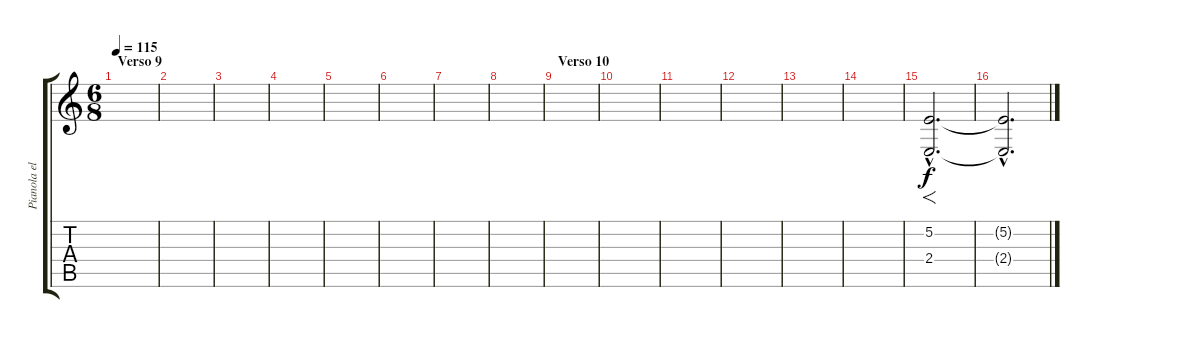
\track ("Pianola elettrica" "Pianola el") {instrument pad7halo}
\staff {score tabs}
\tuning (E4 B3 G3 D3 A2 E2) {hide}
\ts (6 8)
\section ("" "Verso 9")
\tempo 115
\clef g2
\ks c
|
|
|
|
|
|
|
|
\section ("" "Verso 10")
|
|
|
|
|
|
(5.2{hac} 2.4{hac}).2{f d} |
(5.2{hac t} 2.4{hac t}).2{d}
